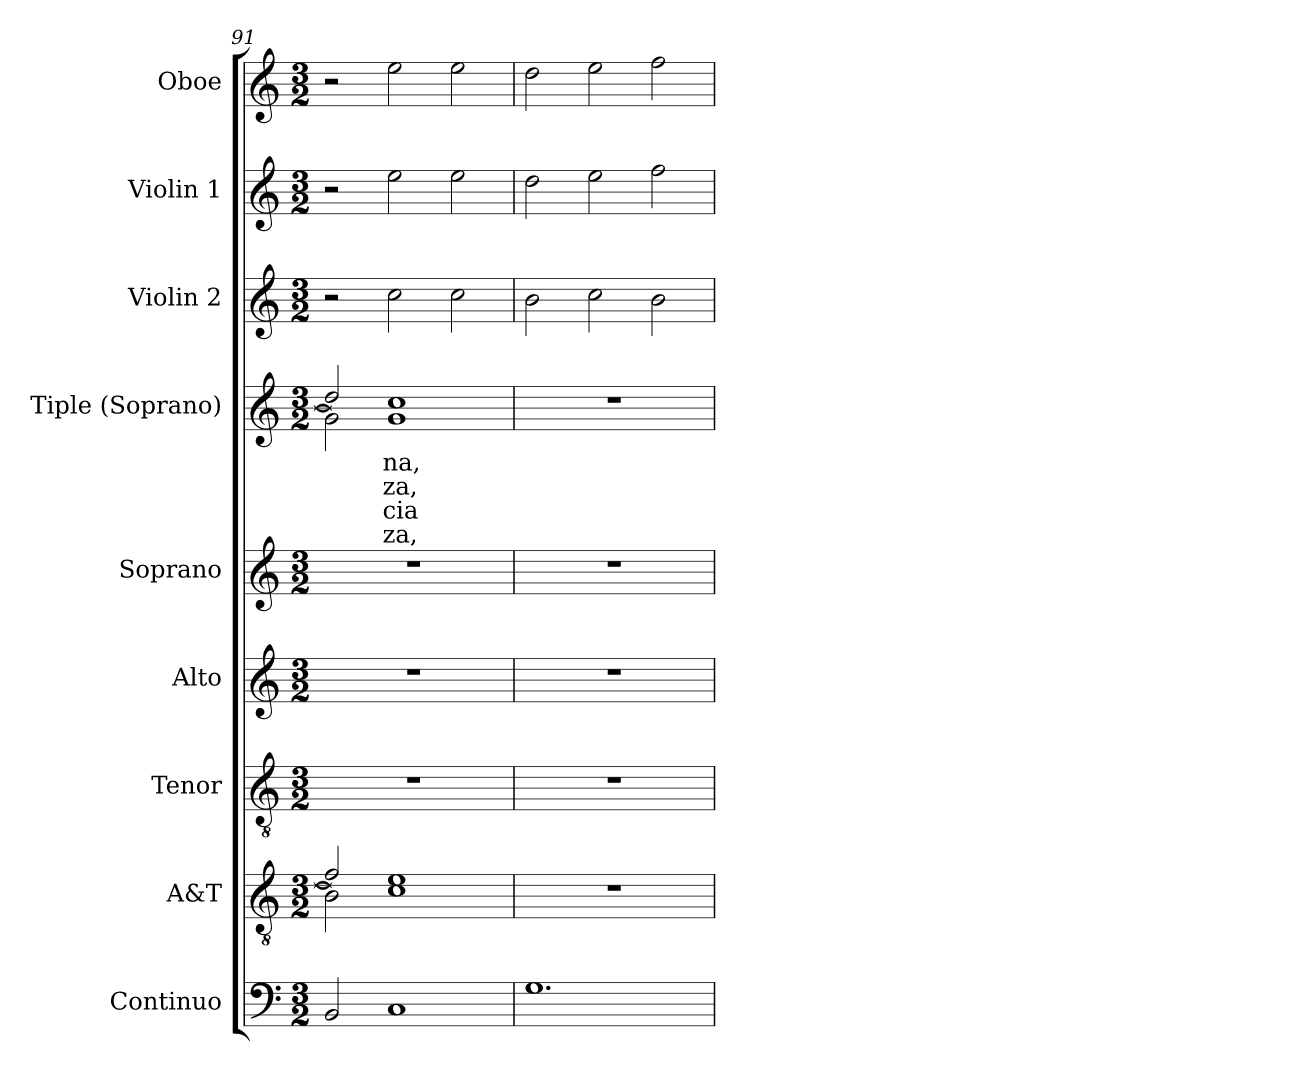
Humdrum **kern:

**kern	**kern	**kern	**kern	**kern	**kern	**text	**text	**text	**text	**kern	**kern	**kern
*part9	*part8	*part7	*part6	*part5	*part4	*part4	*part4	*part4	*part4	*part3	*part2	*part1
*staff9	*staff8	*staff7	*staff6	*staff5	*staff4	*staff4	*staff4	*staff4	*staff4	*staff3	*staff2	*staff1
*I"Continuo	*I"A&T	*I"Tenor	*I"Alto	*I"Soprano	*I"Tiple (Soprano)	*	*	*	*	*I"Violin 2	*I"Violin 1	*I"Oboe
*I'Cont.	*I'A. & T.	*I'T.	*I'A.	*I'S.	*I'S.	*	*	*	*	*I'Vln. 2	*I'Vln. 1	*I'Ob.
*clefF4	*clefGv2	*clefGv2	*clefG2	*clefG2	*clefG2	*	*	*	*	*clefG2	*clefG2	*clefG2
*	*ITrd7c12	*ITrd7c12	*	*	*	*	*	*	*	*	*	*
*k[]	*k[]	*k[]	*k[]	*k[]	*k[]	*	*	*	*	*k[]	*k[]	*k[]
*C:	*C:	*C:	*C:	*C:	*C:	*	*	*	*	*C:	*C:	*C:
*M3/2	*M3/2	*M3/2	*M3/2	*M3/2	*M3/2	*	*	*	*	*M3/2	*M3/2	*M3/2
=91	=91	=91	=91	=91	=91	=91	=91	=91	=91	=91	=91	=91
*	*^	*	*	*	*	*	*	*	*	*	*	*
!	!	!	!LO:N:vis=1	!LO:N:vis=1	!LO:N:vis=1	!	!	!	!	!	!	!	!
*	*	*	*	*	*	*^	*	*	*	*	*	*	*
2BBi/	2Fi/]	2BBi\]	1.r	1.r	1.r	2ddi/]	2gi\]	.	.	.	.	2r	2r	2r
!	!	!	!	!	!	!	!	!LO:LY:b:color=#000000	!LO:LY:b:color=#000000	!LO:LY:b:color=#000000	!LO:LY:b:color=#000000	!	!	!
1Ci	1Ei	1Ci	.	.	.	1cci	1gi	-na,	-za,	-cia	-za,	2cci\	2eei\	2eei\
.	.	.	.	.	.	.	.	.	.	.	.	2cci\	2eei\	2eei\
*	*v	*v	*	*	*	*v	*v	*	*	*	*	*	*	*
=92	=92	=92	=92	=92	=92	=92	=92	=92	=92	=92	=92	=92
!	!LO:N:vis=1	!LO:N:vis=1	!LO:N:vis=1	!LO:N:vis=1	!LO:N:vis=1	!	!	!	!	!	!	!
1.Gi	1.r	1.r	1.r	1.r	1.r	.	.	.	.	2bi\	2ddi\	2ddi\
.	.	.	.	.	.	.	.	.	.	2cci\	2eei\	2eei\
.	.	.	.	.	.	.	.	.	.	2bi\	2ffi\	2ffi\
=	=	=	=	=	=	=	=	=	=	=	=	=
*-	*-	*-	*-	*-	*-	*-	*-	*-	*-	*-	*-	*-
